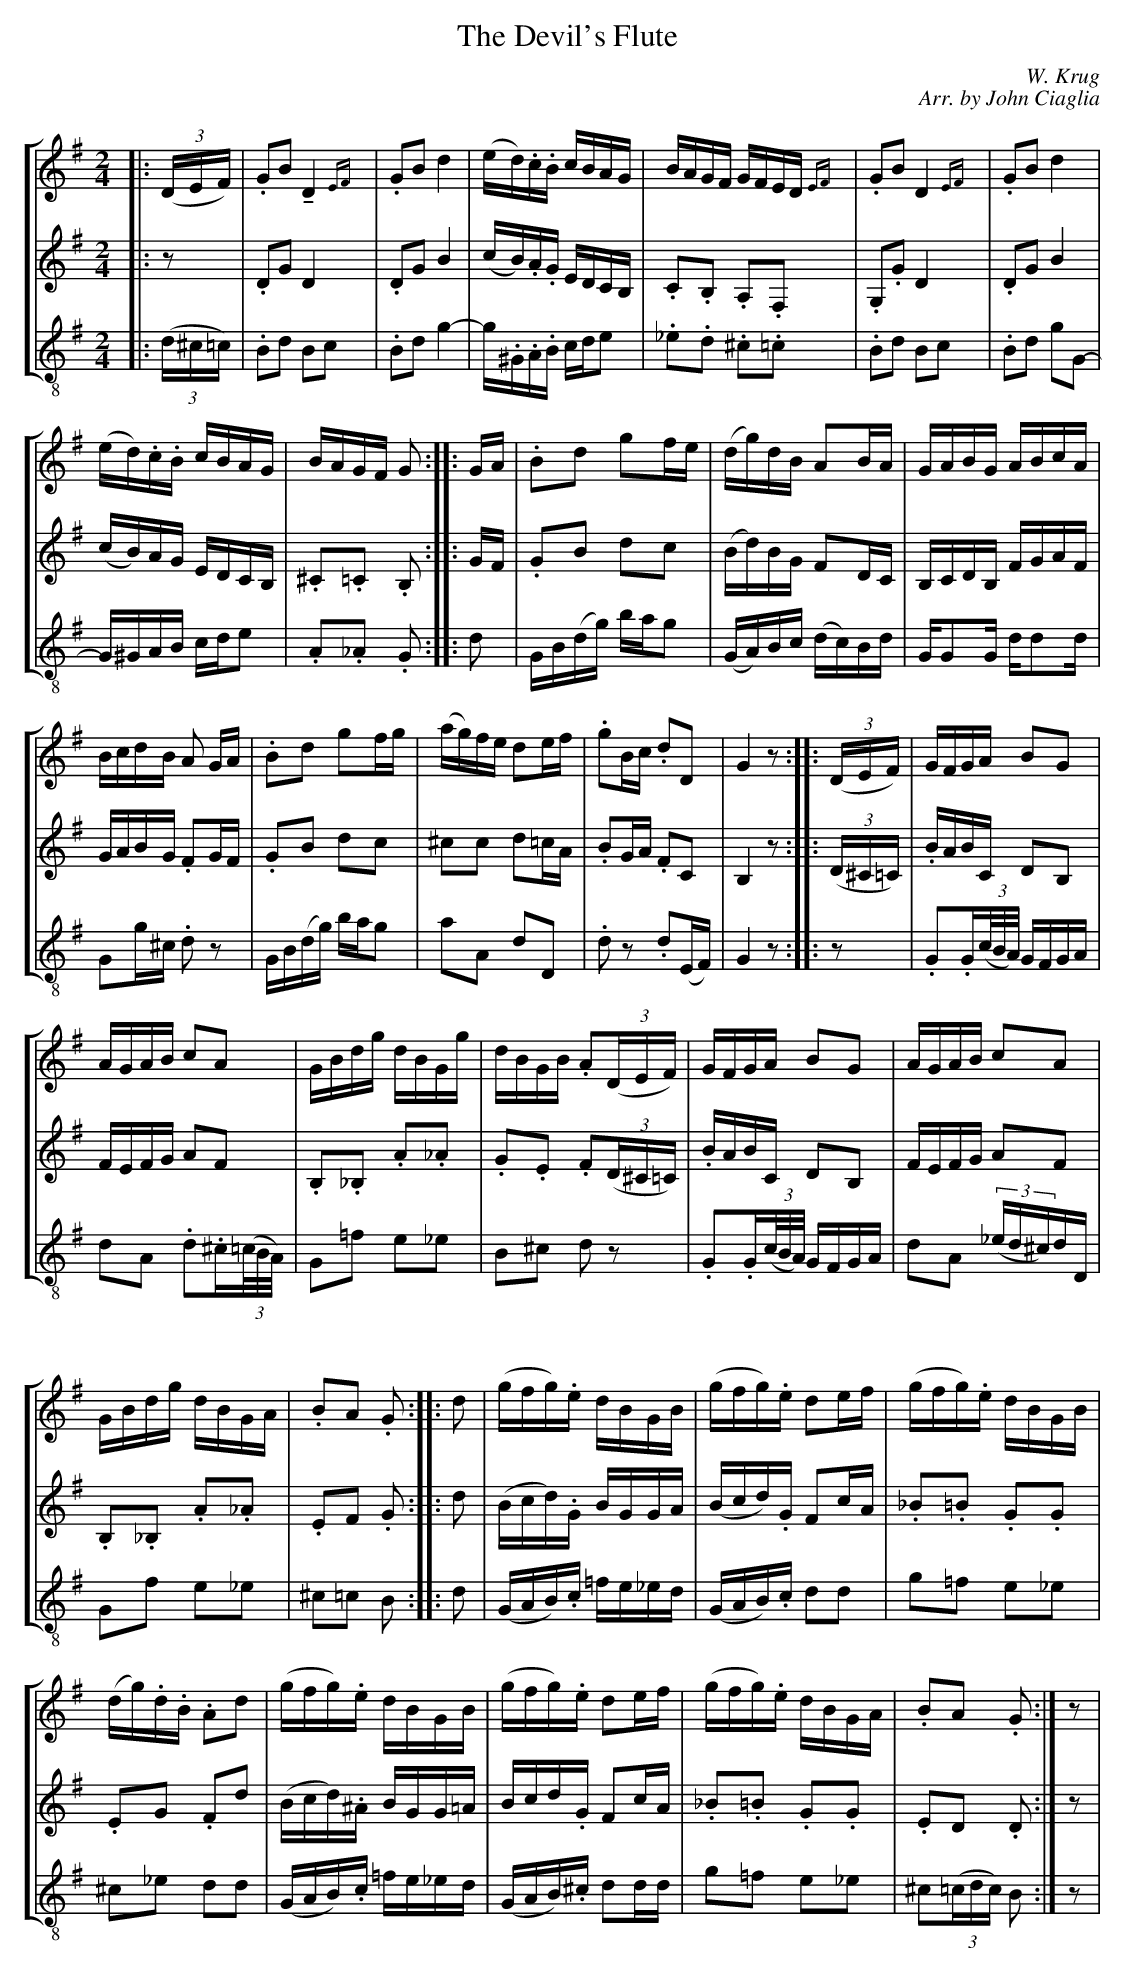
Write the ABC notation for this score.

X:1
T:The Devil's Flute
C:W. Krug
C: Arr. by John Ciaglia
U:N=!tenuto!
U:K=!crescendo(!
U:V=!crescendo)!
U:J=!diminuendo(!
U:W=!diminuendo)!
M:2/4
L:1/16
Q:1/4=90
%%staves [1 2 3]
K:G
V:1
|:(3(DEF)|.G2B2 ND4{EF}|.G2B2 d4|(ed).c.B cBAG|BAGF GFED{EF}|.G2B2 D4{EF}|.G2B2 d4|
(ed).c.B cBAG|BAGF G2::GA|.B2d2 g2fe|(dg)dB A2BA|GABG ABcA|
BcdB A2 GA|.B2d2 g2fg|(ag)fe d2ef|.g2Bc .d2D2|G4 z2::(3(DEF)|GFGA B2G2|
AGAB c2A2|GBdg dBGg|dBGB .A2(3(DEF)|GFGA B2G2|AGAB c2A2|
GBdg dBGA|.B2A2 .G2::d2|(gfg).e dBGB|(gfg).e d2ef|(gfg).e dBGB|
(dg).d.B .A2d2|(gfg).e dBGB|(gfg).e d2ef|(gfg).e dBGA|.B2A2 .G2:|z2|
V:2
K:treble
|:z2|.D2G2 D4|.D2G2 B4|(cB).A.G EDCB,|.C2.B,2 .A,2.F,2|
.G,2.G2 D4|.D2G2 B4|(cB)AG EDCB,|.^C2.=C2 .B,2::
GF|.G2B2 d2c2|(Bd)BG F2DC|B,CDB, FGAF|GABG .F2GF|
.G2B2 d2c2|^c2c2 d2=cA|.B2GA .F2C2|B,4 z2::
(3(D^C=C)|.BABC D2B,2|FEFG A2F2|.B,2._B,2 .A2._A2|.G2.E2 .F2(3(D^C=C)|
.BABC D2B,2|FEFG A2F2|.B,2._B,2 .A2._A2|.E2F2 .G2::
d2|(Bcd).G BGGA|(Bcd).G F2cA|._B2.=B2 .G2.G2|.E2G2 .F2d2|
(Bcd).^A BGG=A|Bcd.G F2cA|._B2.=B2 .G2.G2|.E2D2 .D2:|z2|
V:3
K:treble-8
|:(3(d^c=c)|.B2d2 B2c2|.B2d2 g4-|g.^G.A.B cde2|._e2.d2 .^c2.=c2|
.B2d2 B2c2|.B2d2 g2G2-|G^GAB cde2|.A2._A2 .G2::
d2|GB(dg) bag2|(GA)Bc (dc)Bd|GG2G dd2d|G2g^c .d2z2|
GB(dg) bag2|a2A2 d2D2|.d2z2 .d2(EF)|G4 z2::
z2|.G2.G(3(c/B/A/) GFGA|d2A2 .d2.^c(3(=c/B/A/)|G2=f2 e2_e2|B2^c2 d2z2|
.G2.G(3(c/B/A/) GFGA|d2A2 (3(_ed^c)dD|G2f2 e2_e2|^c2=c2 B2::
d2|(GAB).c =fe_ed|(GAB).c d2d2|g2=f2 e2_e2|^c2_e2 d2d2|
(GAB).c =fe_ed|(GAB).^c d2dd|g2=f2 e2_e2|^c2(3(=cdc) B2:|z2|
